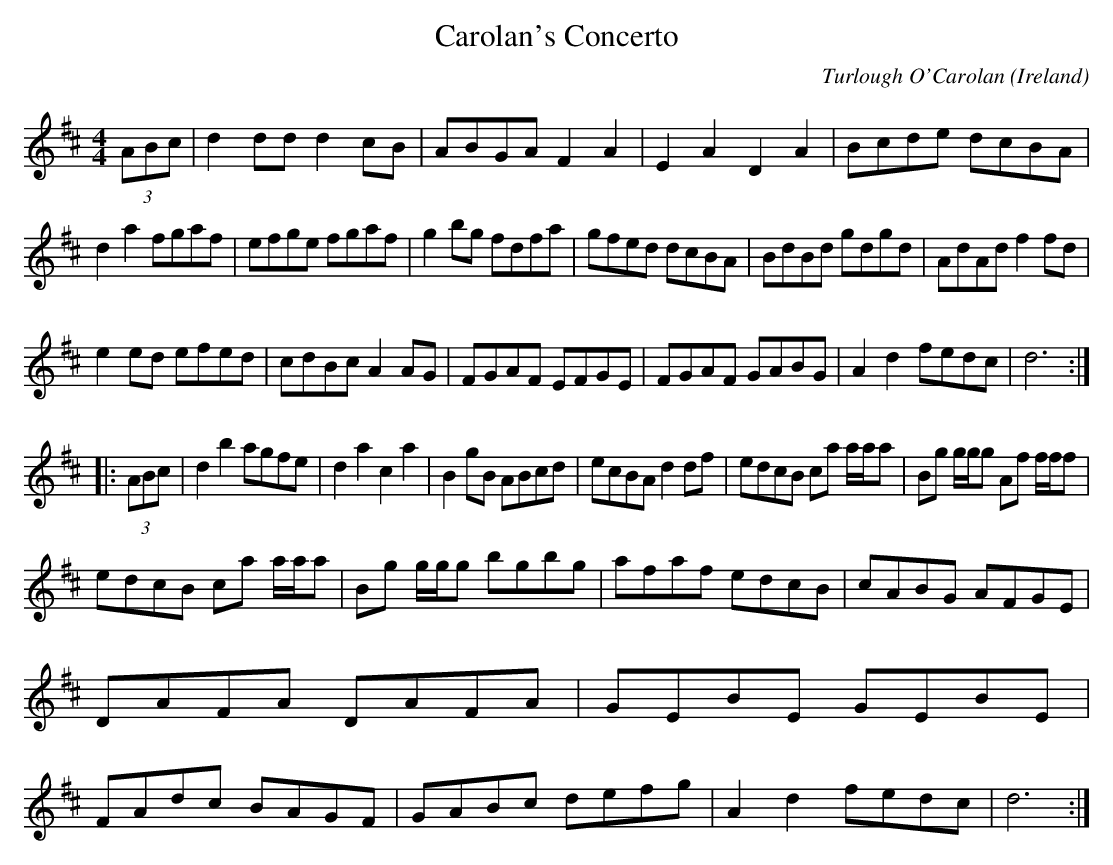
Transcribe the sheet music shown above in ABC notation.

X:1
T:Carolan's Concerto
O:Ireland
M:4/4
C:Turlough O'Carolan
K:D
(3ABc|\
d2dd d2cB|ABGA F2A2|E2A2 D2A2|Bcde dcBA|
d2a2 fgaf|efge fgaf|g2bg fdfa|gfed dcBA|\
BdBd gdgd|AdAd f2fd|
e2ed efed|cdBc A2AG|\
FGAF EFGE|FGAF GABG|A2d2 fedc|d6::
(3ABc|\
d2b2 agfe|d2a2 c2a2|B2gB ABcd|ecBA d2df|\
edcB ca a/a/a|Bg g/g/g Af f/f/f|
edcB ca a/a/a|Bg g/g/g bgbg|\
afaf edcB|cABG AFGE|DAFA DAFA|GEBE GEBE|\
FAdc BAGF|GABc defg|A2d2 fedc|d6:|
